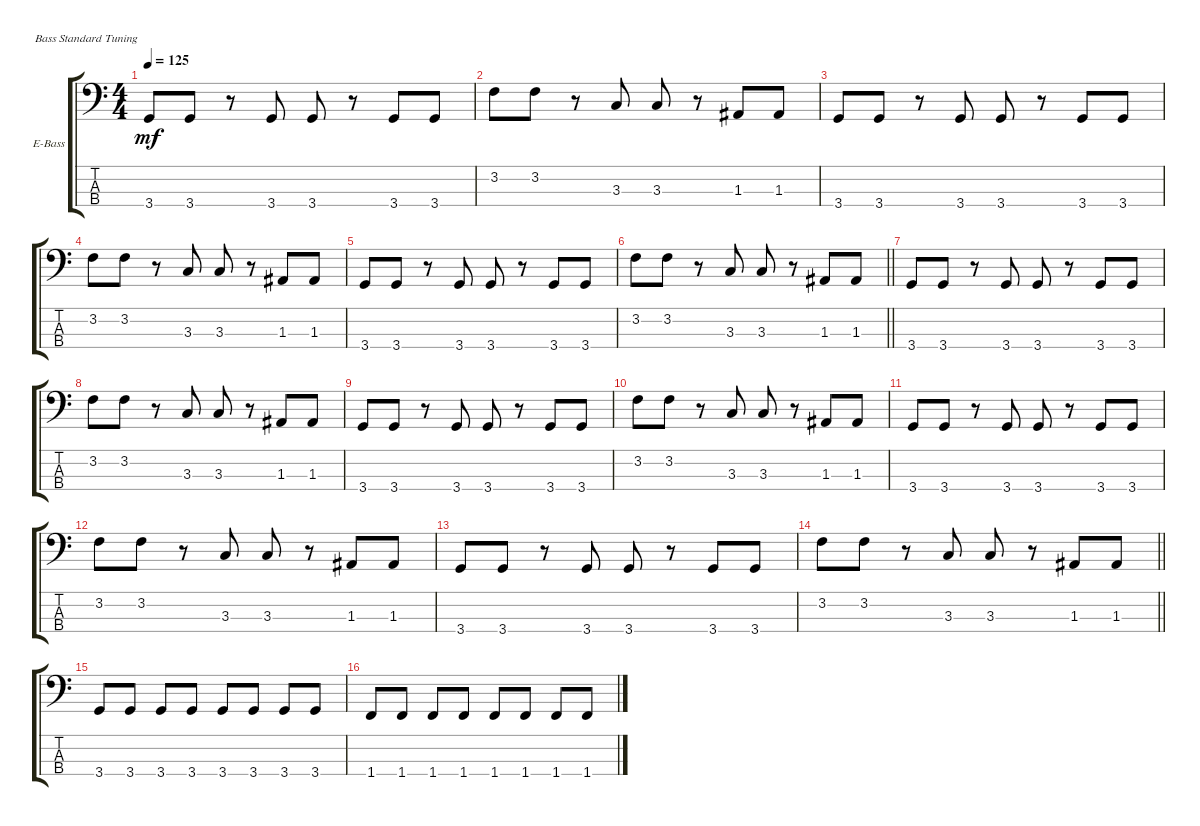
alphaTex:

\defaultSystemsLayout 4
\bracketExtendMode groupsimilarinstruments
\firstSystemTrackNameOrientation horizontal
\otherSystemsTrackNameOrientation horizontal
\track ("Electric Bass" "E-Bass") {instrument electricbassfinger}
\staff {score tabs}
\tuning (G2 D2 A1 E1)
\ts (4 4)
\tempo 125
\clef f4
\ks c
3.4.8{dy mf} 3.4.8 r.8 3.4.8 3.4.8 r.8 3.4.8 3.4.8 |
3.2.8 3.2.8 r.8 3.3.8 3.3.8 r.8 1.3.8 1.3.8 |
3.4.8 3.4.8 r.8 3.4.8 3.4.8 r.8 3.4.8 3.4.8 |
3.2.8 3.2.8 r.8 3.3.8 3.3.8 r.8 1.3.8 1.3.8 |
3.4.8 3.4.8 r.8 3.4.8 3.4.8 r.8 3.4.8 3.4.8 |
\barLineRight lightlight
3.2.8 3.2.8 r.8 3.3.8 3.3.8 r.8 1.3.8 1.3.8 |
3.4.8 3.4.8 r.8 3.4.8 3.4.8 r.8 3.4.8 3.4.8 |
3.2.8 3.2.8 r.8 3.3.8 3.3.8 r.8 1.3.8 1.3.8 |
3.4.8 3.4.8 r.8 3.4.8 3.4.8 r.8 3.4.8 3.4.8 |
3.2.8 3.2.8 r.8 3.3.8 3.3.8 r.8 1.3.8 1.3.8 |
3.4.8 3.4.8 r.8 3.4.8 3.4.8 r.8 3.4.8 3.4.8 |
3.2.8 3.2.8 r.8 3.3.8 3.3.8 r.8 1.3.8 1.3.8 |
3.4.8 3.4.8 r.8 3.4.8 3.4.8 r.8 3.4.8 3.4.8 |
\barLineRight lightlight
3.2.8 3.2.8 r.8 3.3.8 3.3.8 r.8 1.3.8 1.3.8 |
3.4.8 3.4.8 3.4.8 3.4.8 3.4.8 3.4.8 3.4.8 3.4.8 |
1.4.8 1.4.8 1.4.8 1.4.8 1.4.8 1.4.8 1.4.8 1.4.8
